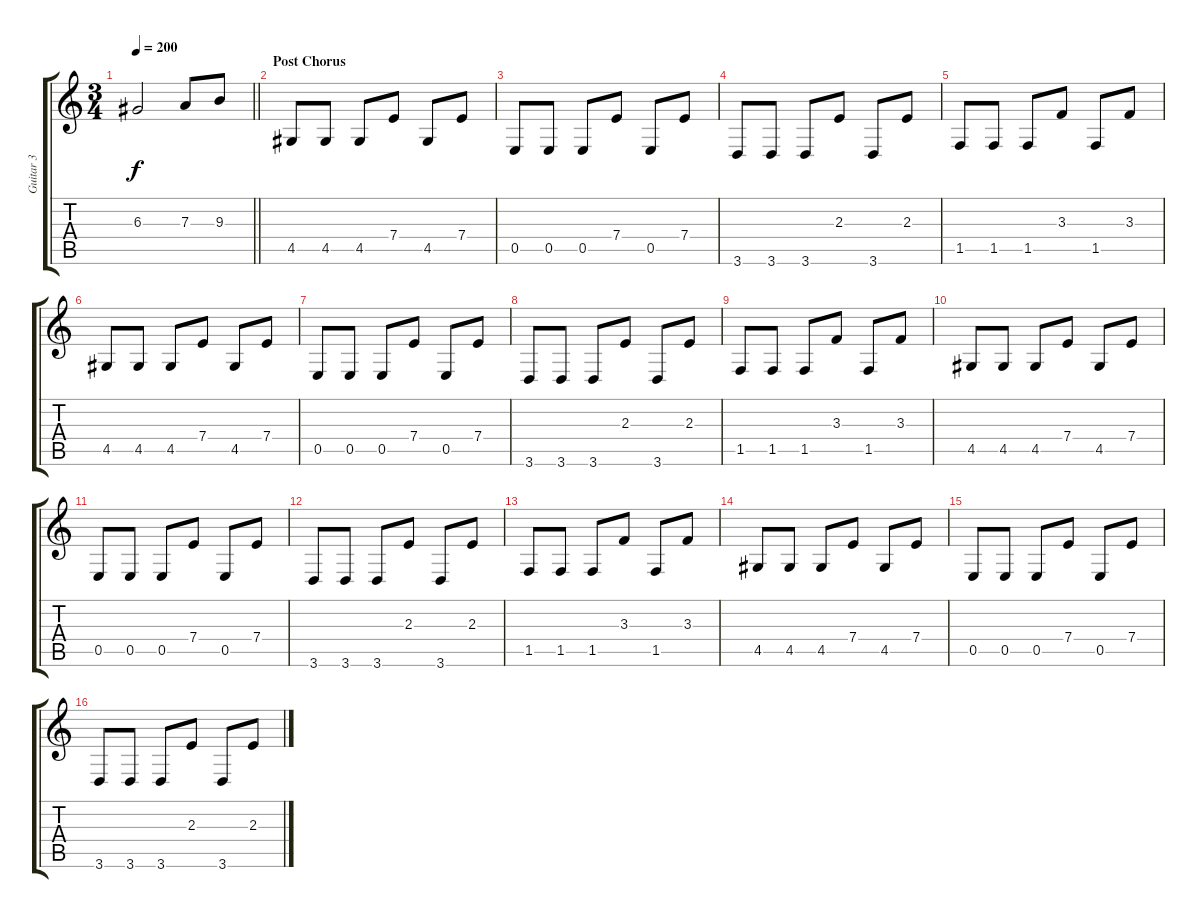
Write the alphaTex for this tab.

\track ("Guitar 3" "Guitar 3") {instrument distortionguitar}
\staff {score tabs}
\tuning (B3 Gb3 D3 A2 E2 B1) {hide}
\ts (3 4)
\tempo 200
\clef g2
\barLineRight lightlight
\ks c
6.3.2{dy f} 7.3.8 9.3.8 |
\section ("" "Post Chorus")
4.5.8 4.5.8 4.5.8 7.4.8 4.5.8 7.4.8 |
0.5.8 0.5.8 0.5.8 7.4.8 0.5.8 7.4.8 |
3.6.8 3.6.8 3.6.8 2.3.8 3.6.8 2.3.8 |
1.5.8 1.5.8 1.5.8 3.3.8 1.5.8 3.3.8 |
4.5.8 4.5.8 4.5.8 7.4.8 4.5.8 7.4.8 |
0.5.8 0.5.8 0.5.8 7.4.8 0.5.8 7.4.8 |
3.6.8 3.6.8 3.6.8 2.3.8 3.6.8 2.3.8 |
1.5.8 1.5.8 1.5.8 3.3.8 1.5.8 3.3.8 |
4.5.8 4.5.8 4.5.8 7.4.8 4.5.8 7.4.8 |
0.5.8 0.5.8 0.5.8 7.4.8 0.5.8 7.4.8 |
3.6.8 3.6.8 3.6.8 2.3.8 3.6.8 2.3.8 |
1.5.8 1.5.8 1.5.8 3.3.8 1.5.8 3.3.8 |
4.5.8 4.5.8 4.5.8 7.4.8 4.5.8 7.4.8 |
0.5.8 0.5.8 0.5.8 7.4.8 0.5.8 7.4.8 |
3.6.8 3.6.8 3.6.8 2.3.8 3.6.8 2.3.8
